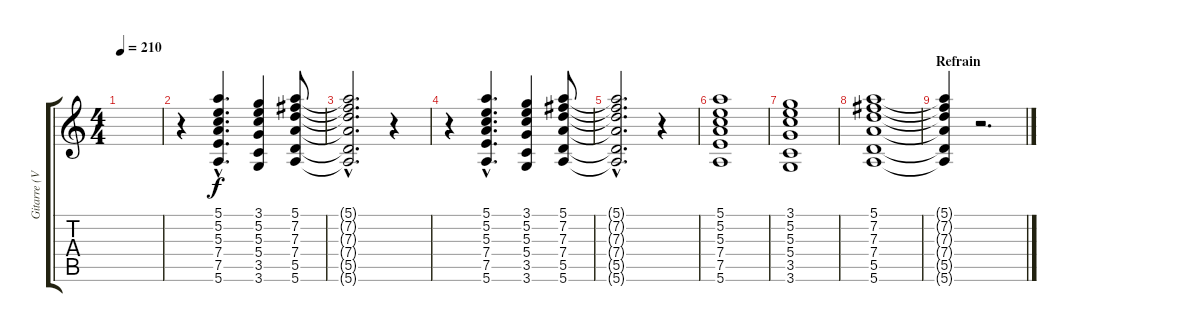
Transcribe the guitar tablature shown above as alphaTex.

\track ("Gitarre (Verzerrt)" "Gitarre (V") {instrument overdrivenguitar}
\staff {score tabs}
\tuning (E4 B3 G3 D3 A2 E2) {hide}
\ts (4 4)
\tempo 210
\clef g2
\ks c
|
r.4 (5.1{hac} 5.2{hac} 5.3{hac} 7.4{hac} 7.5{hac} 5.6{hac}).4{d} (3.1 5.2 5.3 5.4 3.5 3.6).4 (5.1 7.2 7.3 7.4 5.5 5.6).8 |
(5.1{hac t} 7.2{hac t} 7.3{hac t} 7.4{hac t} 5.5{hac t} 5.6{hac t}).2{d} r.4 |
r.4 (5.1{hac} 5.2{hac} 5.3{hac} 7.4{hac} 7.5{hac} 5.6{hac}).4{d} (3.1 5.2 5.3 5.4 3.5 3.6).4 (5.1 7.2 7.3 7.4 5.5 5.6).8 |
(5.1{hac t} 7.2{hac t} 7.3{hac t} 7.4{hac t} 5.5{hac t} 5.6{hac t}).2{d} r.4 |
(5.1 5.2 5.3 7.4 7.5 5.6).1 |
(3.1 5.2 5.3 5.4 3.5 3.6).1 |
(5.1 7.2 7.3 7.4 5.5 5.6).1 |
\section ("" "Refrain")
(5.1{t} 7.2{t} 7.3{t} 7.4{t} 5.5{t} 5.6{t}).4 r.2{d}
